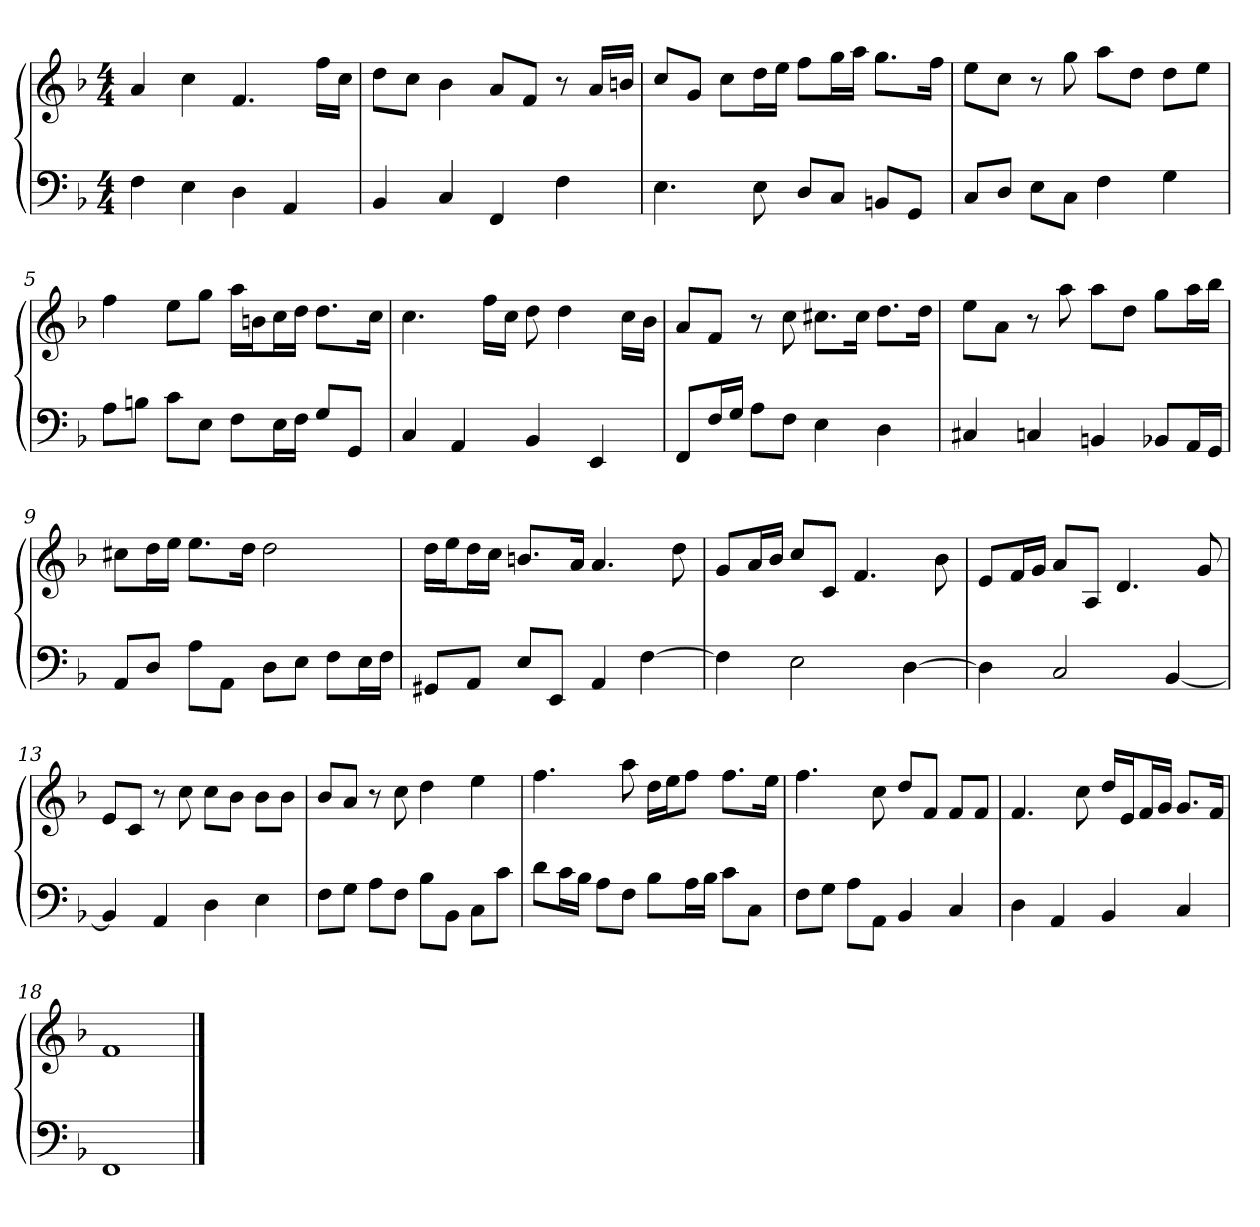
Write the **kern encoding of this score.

**kern	**kern
*part1	*part1
*staff2	*staff1
*k[b-]	*k[b-]
*F:	*F:
*M4/4	*M4/4
=1	=1
4F	4a
4E	4cc
4D	4.f
4AA	.
.	16ffLL
.	16ccJJ
=2	=2
4BB-	8ddL
.	8ccJ
4C	4b-
4FF	8aL
.	8fJ
4F	8r
.	16aLL
.	16bnJJ
=3	=3
4.E	8ccL
.	8gJ
.	8ccL
8E	16ddL
.	16eeJJ
8DL	8ffL
8CJ	16ggL
.	16aaJJ
8BBnL	8.ggL
8GGJ	.
.	16ffJk
=4	=4
8CL	8eeL
8DJ	8ccJ
8EL	8r
8CJ	8gg
4F	8aaL
.	8ddJ
4G	8ddL
.	8eeJ
=5	=5
8AL	4ff
8BnJ	.
8cL	8eeL
8EJ	8ggJ
8FL	16aaLL
.	16bnJ
16EL	16ccL
16FJJ	16ddJJ
8GL	8.ddL
8GGJ	.
.	16ccJk
=6	=6
4C	4.cc
4AA	.
.	16ffLL
.	16ccJJ
4BB-	8dd
.	4dd
4EE	.
.	16ccLL
.	16b-JJ
=7	=7
8FFL	8aL
16FL	8fJ
16GJJ	.
8AL	8r
8FJ	8cc
4E	8.cc#XL
.	16cc#Jk
4D	8.ddL
.	16ddJk
=8	=8
4C#X	8eeL
.	8aJ
4Cn	8r
.	8aa
4BBn	8aaL
.	8ddJ
8BB-XL	8ggL
16AAL	16aaL
16GGJJ	16bb-JJ
=9	=9
8AAL	8cc#XL
8DJ	16ddL
.	16eeJJ
8AL	8.eeL
8AAJ	.
.	16ddJk
8DL	2dd
8EJ	.
8FL	.
16EL	.
16FJJ	.
=10	=10
8GG#XL	16ddLL
.	16eeJ
8AAJ	16ddL
.	16ccJJ
8EL	8.bnL
8EEJ	.
.	16aJk
4AA	4.a
[4F	.
.	8dd
=11	=11
4F]	8gL
.	16aL
.	16b-JJ
2E	8ccL
.	8cJ
.	4.f
[4D	.
.	8b-
=12	=12
4D]	8eL
.	16fL
.	16gJJ
2C	8aL
.	8AJ
.	4.d
[4BB-	.
.	8g
=13	=13
4BB-]	8eL
.	8cJ
4AA	8r
.	8cc
4D	8ccL
.	8b-J
4E	8b-L
.	8b-J
=14	=14
8FL	8b-L
8GJ	8aJ
8AL	8r
8FJ	8cc
8B-L	4dd
8BB-J	.
8CL	4ee
8cJ	.
=15	=15
8dL	4.ff
16cL	.
16B-JJ	.
8AL	.
8FJ	8aa
8B-L	16ddLL
.	16eeJ
16AL	8ffJ
16B-JJ	.
8cL	8.ffL
8CJ	.
.	16eeJk
=16	=16
8FL	4.ff
8GJ	.
8AL	.
8AAJ	8cc
4BB-	8ddL
.	8fJ
4C	8fL
.	8fJ
=17	=17
4D	4.f
4AA	.
.	8cc
4BB-	16ddLL
.	16eJ
.	16fL
.	16gJJ
4C	8.gL
.	16fJk
=18	=18
1FF	1f
==	==
*-	*-
